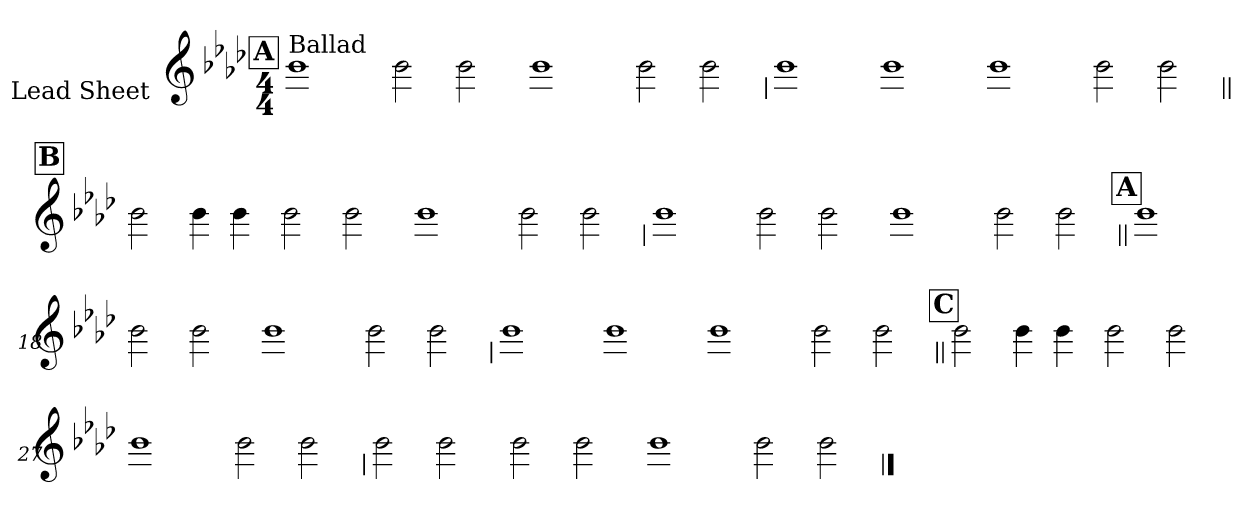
**kern
*part1
*staff1
*I"Lead Sheet
*stria0
*clefG2
*k[b-e-a-d-]
*f:
*M4/4
!!LO:REH:place=s1:a:t=A
=1||
!LO:TX:a:t=Ballad
1b-
=2-
2b-
2b-
=3-
1b-
=4-
2b-
2b-
!!LO:LB:g=z
=5
1b-
=6-
1b-
=7-
1b-
=8-
2b-
2b-
!!LO:LB:g=z
!!LO:REH:place=s1:a:t=B
=9||
2b-
4b-
4b-
=10-
2b-
2b-
=11-
1b-
=12-
2b-
2b-
!!LO:LB:g=z
=13
1b-
=14-
2b-
2b-
=15-
1b-
=16-
2b-
2b-
!!LO:LB:g=z
!!LO:REH:place=s1:a:t=A
=17||
1b-
=18-
2b-
2b-
=19-
1b-
=20-
2b-
2b-
!!LO:LB:g=z
=21
1b-
=22-
1b-
=23-
1b-
=24-
2b-
2b-
!!LO:LB:g=z
!!LO:REH:place=s1:a:t=C
=25||
2b-
4b-
4b-
=26-
2b-
2b-
=27-
1b-
=28-
2b-
2b-
!!LO:LB:g=z
=29
2b-
2b-
=30-
2b-
2b-
=31-
1b-
=32-
2b-
2b-
==
*-
